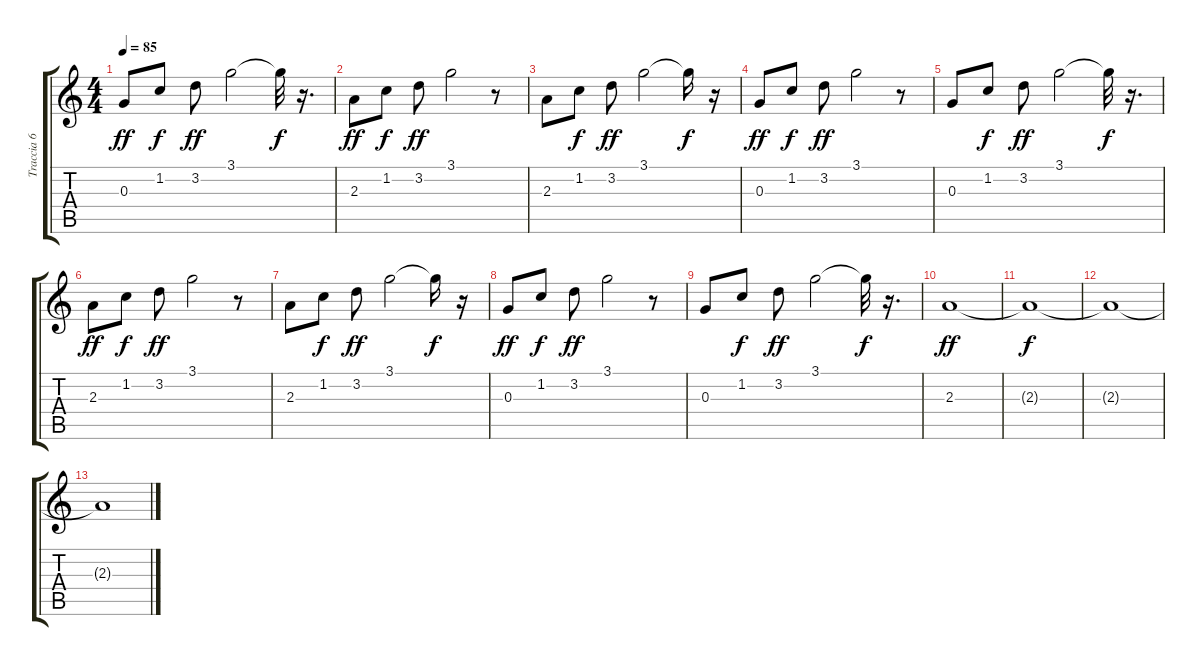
\track ("Traccia 6" "Traccia 6") {instrument overdrivenguitar}
\staff {score tabs}
\tuning (E4 B3 G3 D3 A2 E2) {hide}
\ts (4 4)
\tempo 85
\clef g2
\ks c
0.3.8{dy ff} 1.2.8{dy f} 3.2.8{dy ff} 3.1.2 3.1{t}.32{dy f} r.16{d} |
2.3.8{dy ff} 1.2.8{dy f} 3.2.8{dy ff} 3.1.2 r.8 |
2.3.8 1.2.8{dy f} 3.2.8{dy ff} 3.1.2 3.1{t}.16{dy f} r.16 |
0.3.8{dy ff} 1.2.8{dy f} 3.2.8{dy ff} 3.1.2 r.8 |
0.3.8 1.2.8{dy f} 3.2.8{dy ff} 3.1.2 3.1{t}.32{dy f} r.16{d} |
2.3.8{dy ff} 1.2.8{dy f} 3.2.8{dy ff} 3.1.2 r.8 |
2.3.8 1.2.8{dy f} 3.2.8{dy ff} 3.1.2 3.1{t}.16{dy f} r.16 |
0.3.8{dy ff} 1.2.8{dy f} 3.2.8{dy ff} 3.1.2 r.8 |
0.3.8 1.2.8{dy f} 3.2.8{dy ff} 3.1.2 3.1{t}.32{dy f} r.16{d} |
2.3.1{dy ff} |
2.3{t}.1{dy f} |
2.3{t}.1 |
2.3{t}.1
